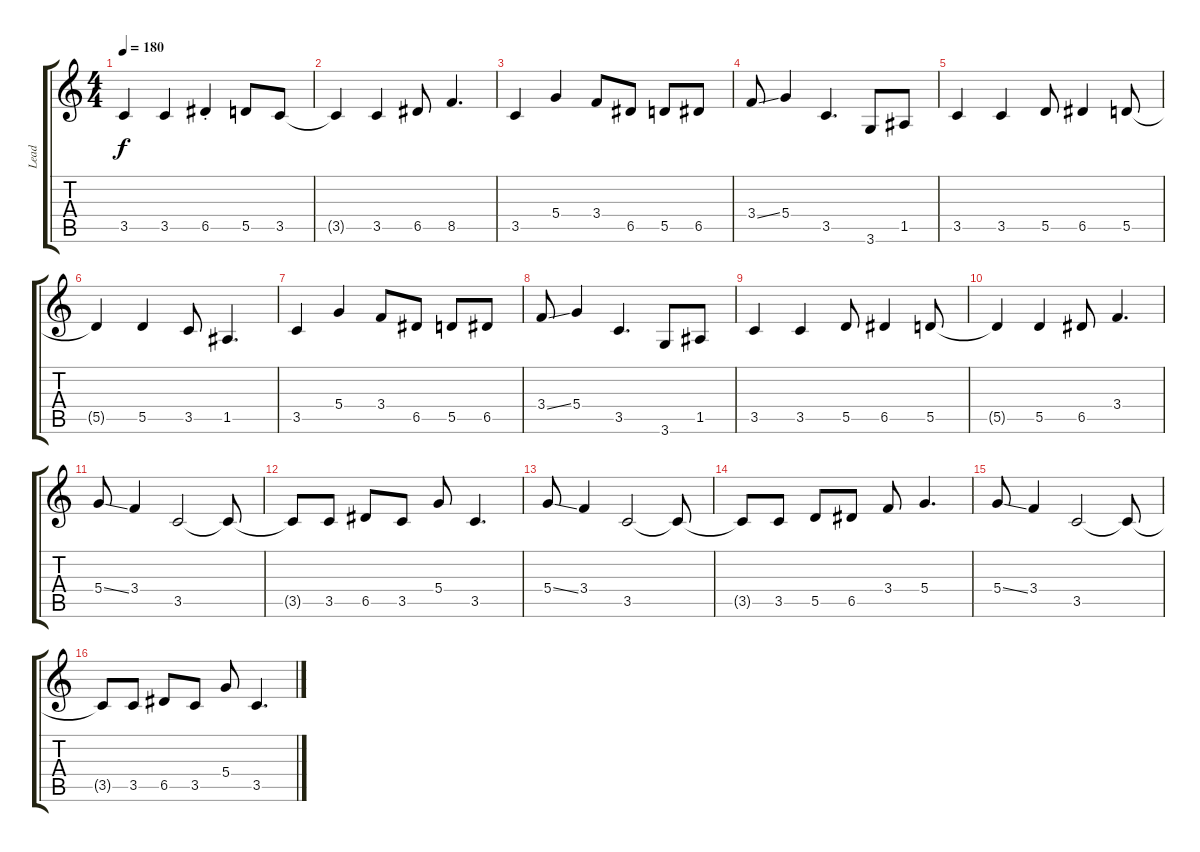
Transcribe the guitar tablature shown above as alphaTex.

\track ("Lead" "Lead") {instrument lead2sawtooth}
\staff {score tabs}
\tuning (E5 B4 G4 D4 A3 E3) {hide}
\ts (4 4)
\tempo 180
\clef g2
\ks c
3.5{t}.4{dy f} 3.5.4 6.5{st}.4 5.5.8 3.5.8 |
3.5{t}.4 3.5.4 6.5.8 8.5.4{d} |
3.5.4 5.4.4 3.4.8 6.5.8 5.5.8 6.5.8 |
3.4{ss}.8 5.4.4 3.5.4{d} 3.6.8 1.5.8 |
3.5.4 3.5.4 5.5.8 6.5.4 5.5.8 |
5.5{t}.4 5.5.4 3.5.8 1.5.4{d} |
3.5.4 5.4.4 3.4.8 6.5.8 5.5.8 6.5.8 |
3.4{ss}.8 5.4.4 3.5.4{d} 3.6.8 1.5.8 |
3.5.4 3.5.4 5.5.8 6.5.4 5.5.8 |
5.5{t}.4 5.5.4 6.5.8 3.4.4{d} |
5.4{ss}.8 3.4.4 3.5.2 3.5{t}.8 |
3.5{t}.8 3.5.8 6.5.8 3.5.8 5.4.8 3.5.4{d} |
5.4{ss}.8 3.4.4 3.5.2 3.5{t}.8 |
3.5{t}.8 3.5.8 5.5.8 6.5.8 3.4.8 5.4.4{d} |
5.4{ss}.8 3.4.4 3.5.2 3.5{t}.8 |
3.5{t}.8 3.5.8 6.5.8 3.5.8 5.4.8 3.5.4{d}
